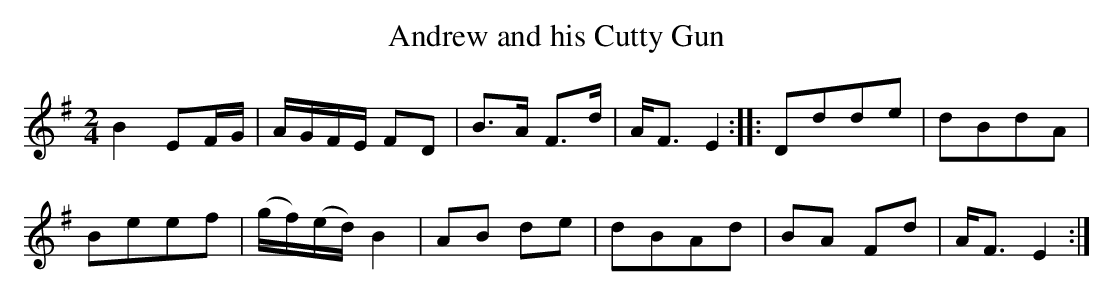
X:1
T:Andrew and his Cutty Gun
M:2/4
K:E min
B4 E2FG| AGFE F2D2| B3A F3d| AF3 E4 ::\
D2d2d2e2| d2B2d2A2|
B2e2e2f2| (gf)(ed) B4| \
A2B2 d2e2| d2B2A2d2| B2A2 F2d2| AF3 E4:|
